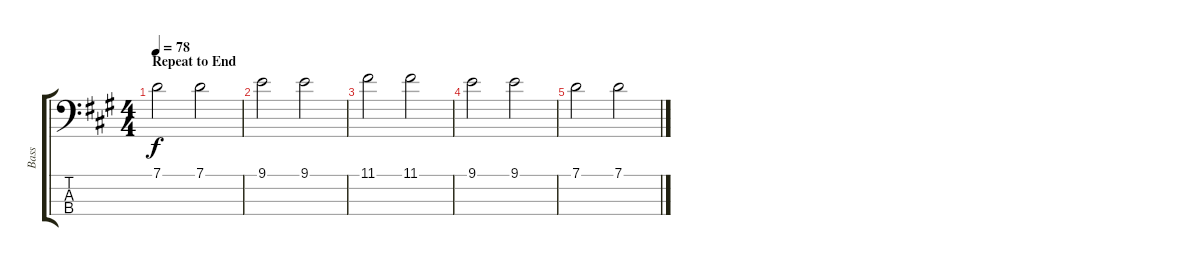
\track ("Bass" "Bass") {instrument electricbassfinger}
\staff {score tabs}
\tuning (G2 D2 A1 A0) {hide}
\ts (4 4)
\section ("" "Repeat to End")
\tempo 78
\clef f4
\ks a
7.1.2{dy f} 7.1.2 |
9.1.2 9.1.2 |
11.1.2 11.1.2 |
9.1.2 9.1.2 |
7.1.2 7.1.2
